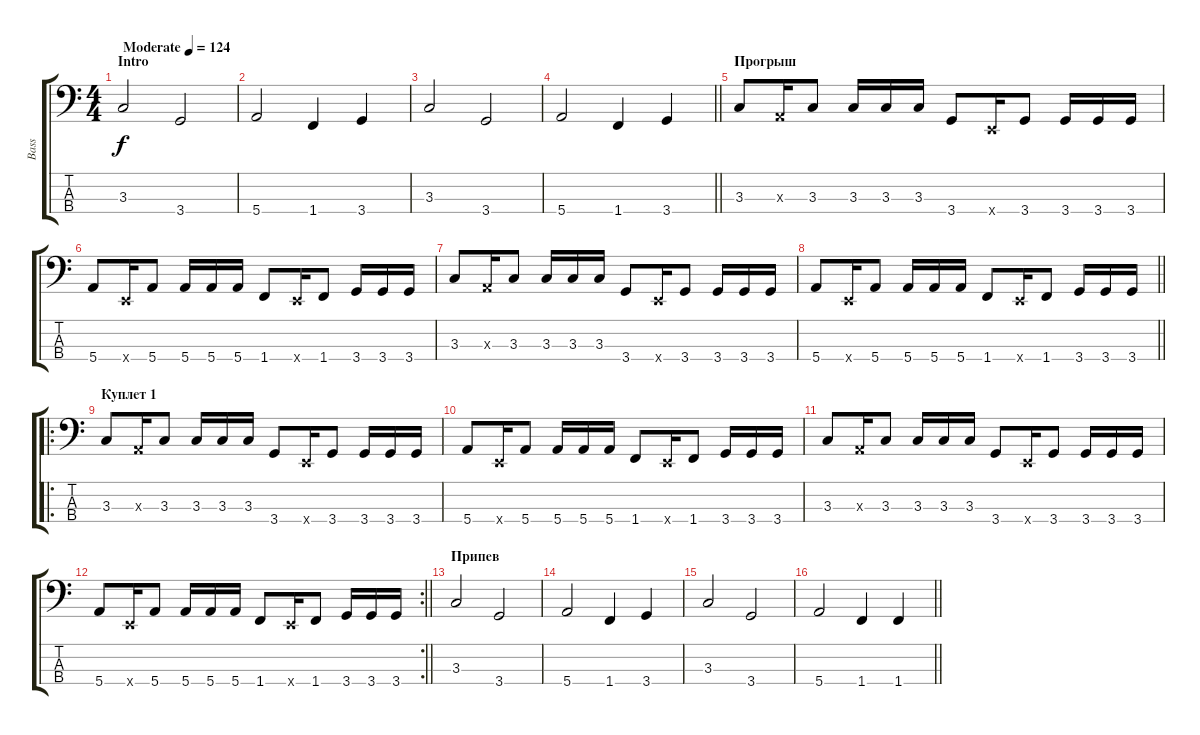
\track ("Bass" "Bass") {instrument slapbass1}
\staff {score tabs}
\tuning (G2 D2 A1 E1) {hide}
\ts (4 4)
\section ("" "Intro")
\tempo (124 "Moderate")
\clef f4
\ks c
3.3.2{dy f instrument slapbass1} 3.4.2 |
5.4.2 1.4.4 3.4.4 |
3.3.2 3.4.2 |
\barLineRight lightlight
5.4.2 1.4.4 3.4.4 |
\section ("" "Прогрыш")
3.3.8 0.3{x}.16 3.3.8 3.3.16 3.3.16 3.3.16 3.4.8 0.4{x}.16 3.4.8 3.4.16 3.4.16 3.4.16 |
5.4.8 0.4{x}.16 5.4.8 5.4.16 5.4.16 5.4.16 1.4.8 0.4{x}.16 1.4.8 3.4.16 3.4.16 3.4.16 |
3.3.8 0.3{x}.16 3.3.8 3.3.16 3.3.16 3.3.16 3.4.8 0.4{x}.16 3.4.8 3.4.16 3.4.16 3.4.16 |
\barLineRight lightlight
5.4.8 0.4{x}.16 5.4.8 5.4.16 5.4.16 5.4.16 1.4.8 0.4{x}.16 1.4.8 3.4.16 3.4.16 3.4.16 |
\ro
\section ("" "Куплет 1")
3.3.8 0.3{x}.16 3.3.8 3.3.16 3.3.16 3.3.16 3.4.8 0.4{x}.16 3.4.8 3.4.16 3.4.16 3.4.16 |
5.4.8 0.4{x}.16 5.4.8 5.4.16 5.4.16 5.4.16 1.4.8 0.4{x}.16 1.4.8 3.4.16 3.4.16 3.4.16 |
3.3.8 0.3{x}.16 3.3.8 3.3.16 3.3.16 3.3.16 3.4.8 0.4{x}.16 3.4.8 3.4.16 3.4.16 3.4.16 |
\rc 2
\barLineRight lightlight
5.4.8 0.4{x}.16 5.4.8 5.4.16 5.4.16 5.4.16 1.4.8 0.4{x}.16 1.4.8 3.4.16 3.4.16 3.4.16 |
\section ("" "Припев")
3.3.2{instrument electricbasspick} 3.4.2 |
5.4.2 1.4.4 3.4.4 |
3.3.2 3.4.2 |
\barLineRight lightlight
5.4.2 1.4.4 1.4.4
